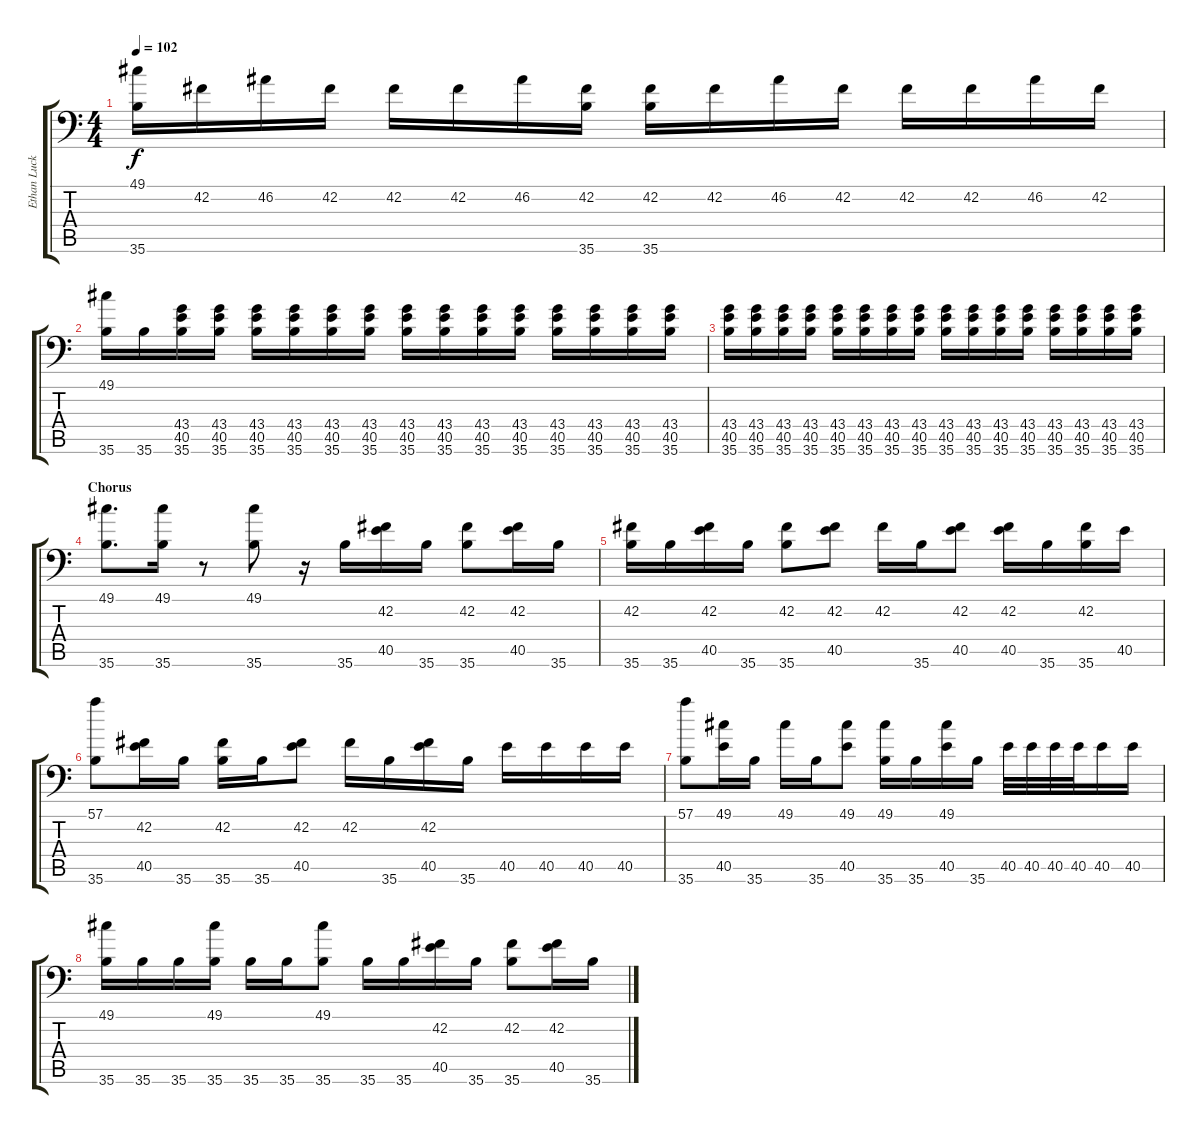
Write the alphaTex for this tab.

\track ("Ethan Luck (Drums)" "Ethan Luck") {instrument acousticgrandpiano}
\staff {score tabs}
\tuning (C-1 C-1 C-1 C-1 C-1 C-1) {hide}
\ts (4 4)
\tempo 102
\clef f4
\ks c
(49.1 35.6).16{dy f} 42.2.16 46.2.16 42.2.16 42.2.16 42.2.16 46.2.16 (42.2 35.6).16 (42.2 35.6).16 42.2.16 46.2.16 42.2.16 42.2.16 42.2.16 46.2.16 42.2.16 |
(49.1 35.6).16 35.6.16 (43.4 40.5 35.6).16 (43.4 40.5 35.6).16 (43.4 40.5 35.6).16 (43.4 40.5 35.6).16 (43.4 40.5 35.6).16 (43.4 40.5 35.6).16 (43.4 40.5 35.6).16 (43.4 40.5 35.6).16 (43.4 40.5 35.6).16 (43.4 40.5 35.6).16 (43.4 40.5 35.6).16 (43.4 40.5 35.6).16 (43.4 40.5 35.6).16 (43.4 40.5 35.6).16 |
(43.4 40.5 35.6).16 (43.4 40.5 35.6).16 (43.4 40.5 35.6).16 (43.4 40.5 35.6).16 (43.4 40.5 35.6).16 (43.4 40.5 35.6).16 (43.4 40.5 35.6).16 (43.4 40.5 35.6).16 (43.4 40.5 35.6).16 (43.4 40.5 35.6).16 (43.4 40.5 35.6).16 (43.4 40.5 35.6).16 (43.4 40.5 35.6).16 (43.4 40.5 35.6).16 (43.4 40.5 35.6).16 (43.4 40.5 35.6).16 |
\section ("" "Chorus")
(49.1 35.6).8{d} (49.1 35.6).16 r.8 (49.1 35.6).8 r.16 35.6.16 (42.2 40.5).16 35.6.16 (42.2 35.6).8 (42.2 40.5).16 35.6.16 |
(42.2 35.6).16 35.6.16 (42.2 40.5).16 35.6.16 (42.2 35.6).8 (42.2 40.5).8 42.2.16 35.6.16 (42.2 40.5).8 (42.2 40.5).16 35.6.16 (42.2 35.6).16 40.5.16 |
(57.1 35.6).8 (42.2 40.5).16 35.6.16 (42.2 35.6).16 35.6.16 (42.2 40.5).8 42.2.16 35.6.16 (42.2 40.5).16 35.6.16 40.5.16 40.5.16 40.5.16 40.5.16 |
(57.1 35.6).8 (49.1 40.5).16 35.6.16 49.1.16 35.6.16 (49.1 40.5).8 (49.1 35.6).16 35.6.16 (49.1 40.5).16 35.6.16 40.5.32 40.5.32 40.5.32 40.5.32 40.5.16 40.5.16 |
(49.1 35.6).16 35.6.16 35.6.16 (49.1 35.6).16 35.6.16 35.6.16 (49.1 35.6).8 35.6.16 35.6.16 (42.2 40.5).16 35.6.16 (42.2 35.6).8 (42.2 40.5).16 35.6.16
